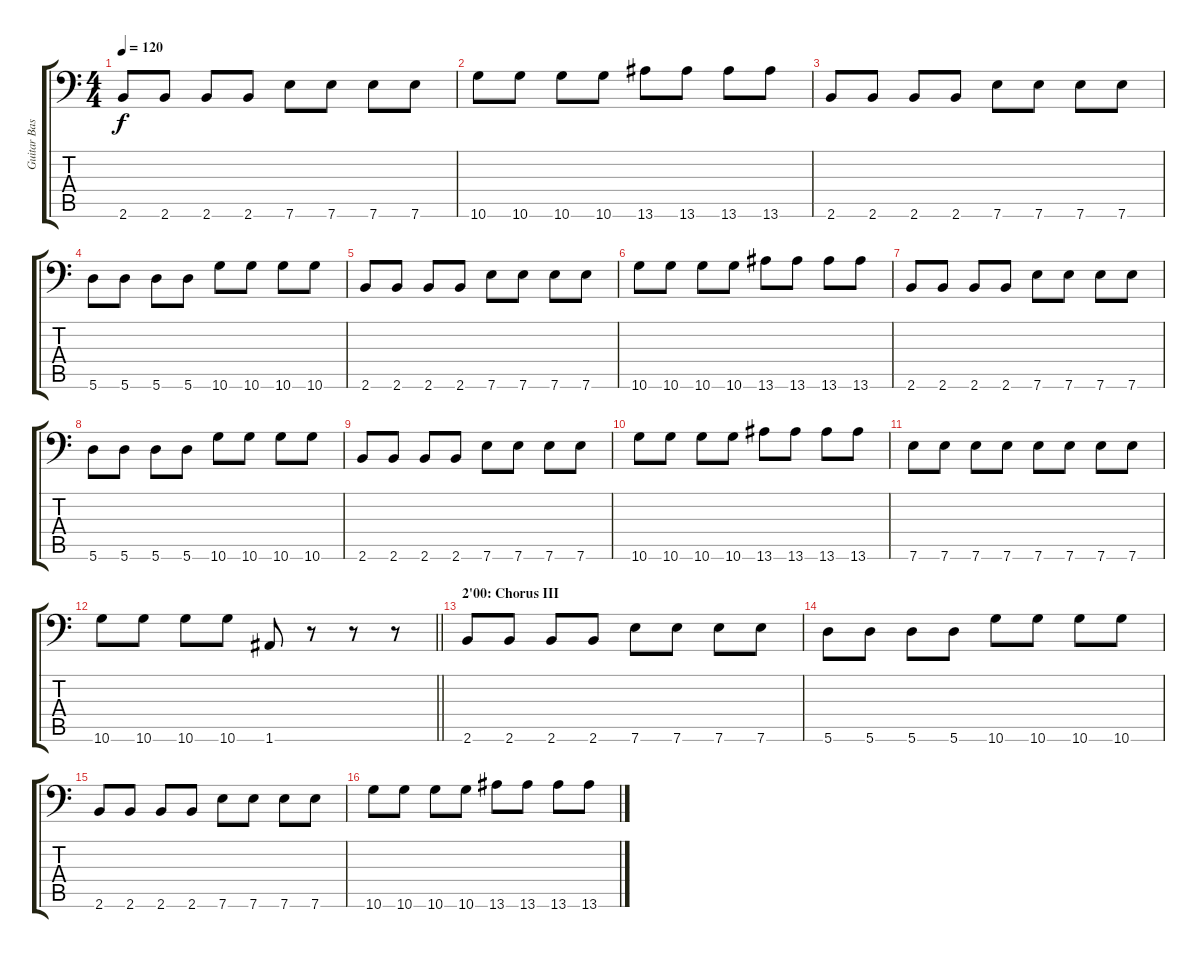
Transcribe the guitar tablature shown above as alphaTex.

\track ("Guitar Bass" "Guitar Bas") {instrument electricbassfinger}
\staff {score tabs}
\tuning (B3 Gb3 D3 A2 E2 A1) {hide}
\ts (4 4)
\tempo 120
\clef f4
\ks c
2.6.8{dy f} 2.6.8 2.6.8 2.6.8 7.6.8 7.6.8 7.6.8 7.6.8 |
10.6.8 10.6.8 10.6.8 10.6.8 13.6.8 13.6.8 13.6.8 13.6.8 |
2.6.8 2.6.8 2.6.8 2.6.8 7.6.8 7.6.8 7.6.8 7.6.8 |
5.6.8 5.6.8 5.6.8 5.6.8 10.6.8 10.6.8 10.6.8 10.6.8 |
2.6.8 2.6.8 2.6.8 2.6.8 7.6.8 7.6.8 7.6.8 7.6.8 |
10.6.8 10.6.8 10.6.8 10.6.8 13.6.8 13.6.8 13.6.8 13.6.8 |
2.6.8 2.6.8 2.6.8 2.6.8 7.6.8 7.6.8 7.6.8 7.6.8 |
5.6.8 5.6.8 5.6.8 5.6.8 10.6.8 10.6.8 10.6.8 10.6.8 |
2.6.8 2.6.8 2.6.8 2.6.8 7.6.8 7.6.8 7.6.8 7.6.8 |
10.6.8 10.6.8 10.6.8 10.6.8 13.6.8 13.6.8 13.6.8 13.6.8 |
7.6.8 7.6.8 7.6.8 7.6.8 7.6.8 7.6.8 7.6.8 7.6.8 |
\barLineRight lightlight
10.6.8 10.6.8 10.6.8 10.6.8 1.6.8 r.8 r.8 r.8 |
\section ("" "2'00: Chorus III")
2.6.8 2.6.8 2.6.8 2.6.8 7.6.8 7.6.8 7.6.8 7.6.8 |
5.6.8 5.6.8 5.6.8 5.6.8 10.6.8 10.6.8 10.6.8 10.6.8 |
2.6.8 2.6.8 2.6.8 2.6.8 7.6.8 7.6.8 7.6.8 7.6.8 |
10.6.8 10.6.8 10.6.8 10.6.8 13.6.8 13.6.8 13.6.8 13.6.8
